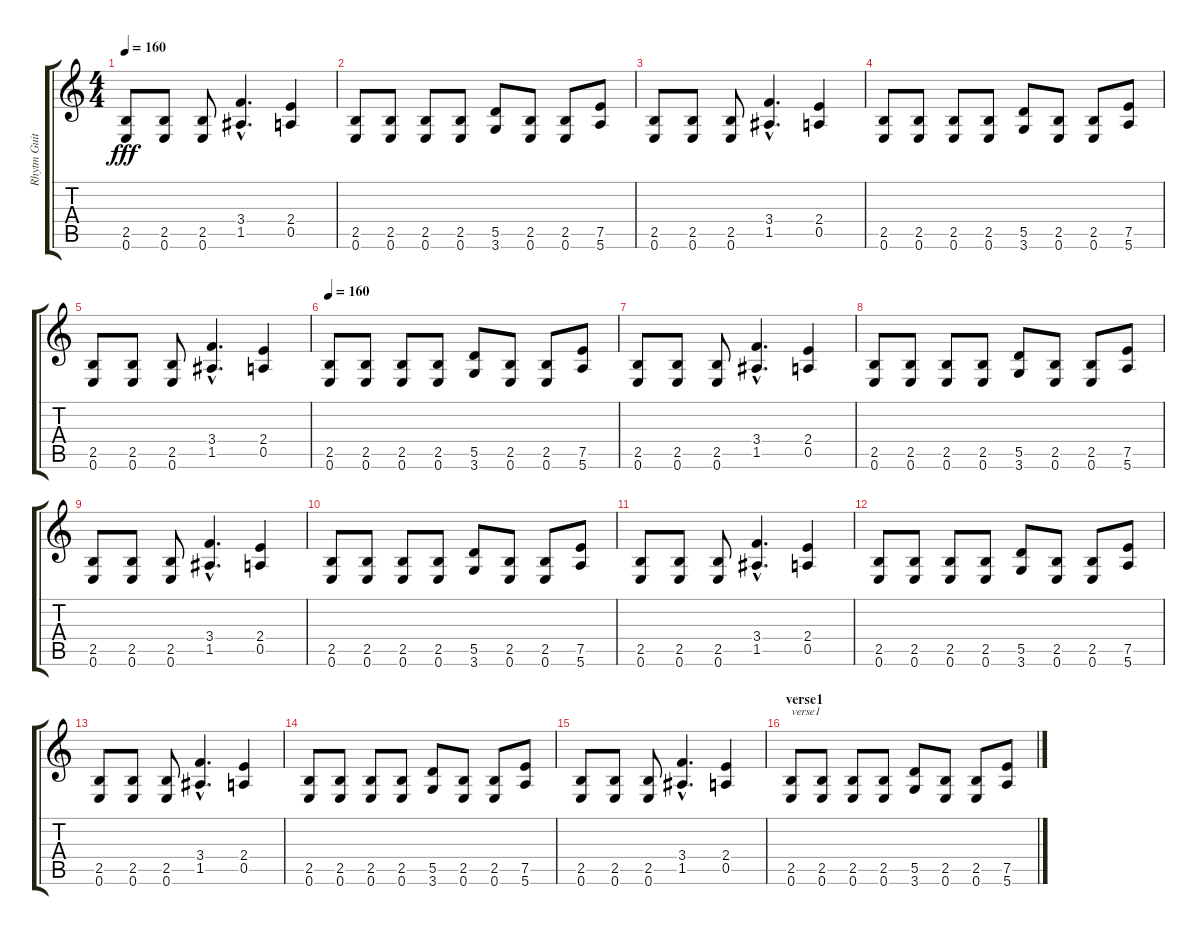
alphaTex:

\track ("Rhytm Guit" "Rhytm Guit") {instrument overdrivenguitar}
\staff {score tabs}
\tuning (E4 B3 G3 D3 A2 E2) {hide}
\ts (4 4)
\tempo 160
\clef g2
\ks c
(2.5 0.6).8{dy fff} (2.5 0.6).8 (2.5 0.6).8 (3.4{hac} 1.5{hac}).4{d} (2.4 0.5).4 |
(2.5 0.6).8 (2.5 0.6).8 (2.5 0.6).8 (2.5 0.6).8 (5.5 3.6).8 (2.5 0.6).8 (2.5 0.6).8 (7.5 5.6).8 |
(2.5 0.6).8 (2.5 0.6).8 (2.5 0.6).8 (3.4{hac} 1.5{hac}).4{d} (2.4 0.5).4 |
(2.5 0.6).8 (2.5 0.6).8 (2.5 0.6).8 (2.5 0.6).8 (5.5 3.6).8 (2.5 0.6).8 (2.5 0.6).8 (7.5 5.6).8 |
(2.5 0.6).8 (2.5 0.6).8 (2.5 0.6).8 (3.4{hac} 1.5{hac}).4{d} (2.4 0.5).4 |
\tempo 160
(2.5 0.6).8 (2.5 0.6).8 (2.5 0.6).8 (2.5 0.6).8 (5.5 3.6).8 (2.5 0.6).8 (2.5 0.6).8 (7.5 5.6).8 |
(2.5 0.6).8{balance 8} (2.5 0.6).8 (2.5 0.6).8 (3.4{hac} 1.5{hac}).4{d} (2.4 0.5).4 |
(2.5 0.6).8 (2.5 0.6).8 (2.5 0.6).8 (2.5 0.6).8 (5.5 3.6).8 (2.5 0.6).8 (2.5 0.6).8 (7.5 5.6).8 |
(2.5 0.6).8 (2.5 0.6).8 (2.5 0.6).8 (3.4{hac} 1.5{hac}).4{d} (2.4 0.5).4 |
(2.5 0.6).8 (2.5 0.6).8 (2.5 0.6).8 (2.5 0.6).8 (5.5 3.6).8 (2.5 0.6).8 (2.5 0.6).8 (7.5 5.6).8 |
(2.5 0.6).8 (2.5 0.6).8 (2.5 0.6).8 (3.4{hac} 1.5{hac}).4{d} (2.4 0.5).4 |
(2.5 0.6).8 (2.5 0.6).8 (2.5 0.6).8 (2.5 0.6).8 (5.5 3.6).8 (2.5 0.6).8 (2.5 0.6).8 (7.5 5.6).8 |
(2.5 0.6).8 (2.5 0.6).8 (2.5 0.6).8 (3.4{hac} 1.5{hac}).4{d} (2.4 0.5).4 |
(2.5 0.6).8 (2.5 0.6).8 (2.5 0.6).8 (2.5 0.6).8 (5.5 3.6).8 (2.5 0.6).8 (2.5 0.6).8 (7.5 5.6).8 |
(2.5 0.6).8 (2.5 0.6).8 (2.5 0.6).8 (3.4{hac} 1.5{hac}).4{d} (2.4 0.5).4 |
\section ("" "verse1")
(2.5 0.6).8{txt "verse1"} (2.5 0.6).8 (2.5 0.6).8 (2.5 0.6).8 (5.5 3.6).8 (2.5 0.6).8 (2.5 0.6).8 (7.5 5.6).8
